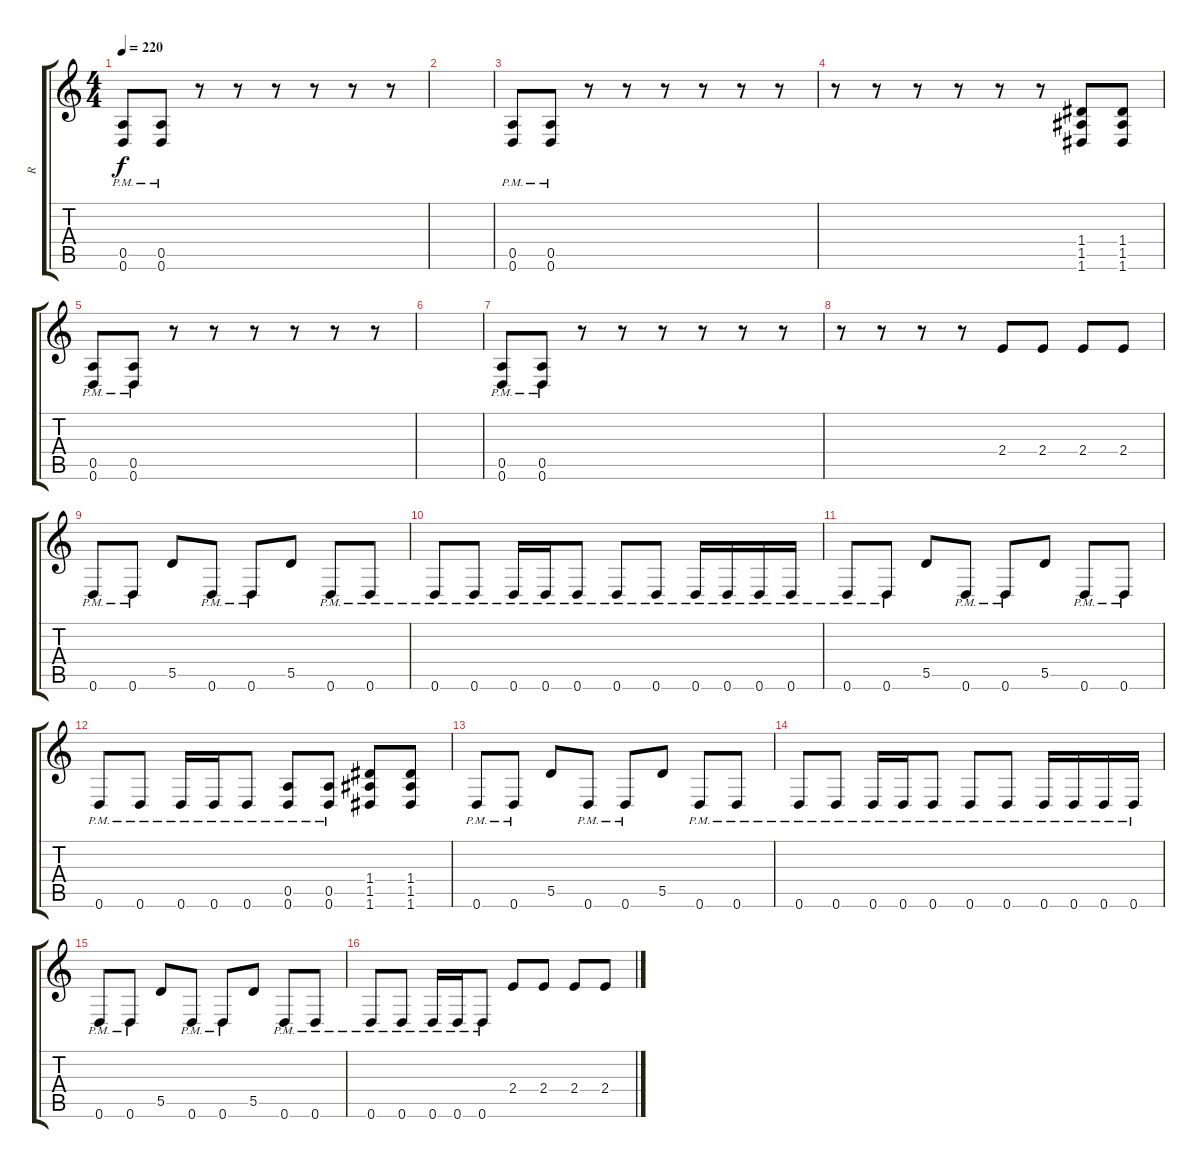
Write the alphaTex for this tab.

\track ("R" "R") {instrument overdrivenguitar}
\staff {score tabs}
\tuning (E4 B3 G3 D3 A2 D2) {hide}
\ts (4 4)
\tempo 220
\clef g2
\ks c
(0.5{pm} 0.6{pm}).8{dy f} (0.5{pm} 0.6{pm}).8 r.8 r.8 r.8 r.8 r.8 r.8 |
|
(0.5{pm} 0.6{pm}).8 (0.5{pm} 0.6{pm}).8 r.8 r.8 r.8 r.8 r.8 r.8 |
r.8 r.8 r.8 r.8 r.8 r.8 (1.4 1.5 1.6).8 (1.4 1.5 1.6).8 |
(0.5{pm} 0.6{pm}).8 (0.5{pm} 0.6{pm}).8 r.8 r.8 r.8 r.8 r.8 r.8 |
|
(0.5{pm} 0.6{pm}).8 (0.5{pm} 0.6{pm}).8 r.8 r.8 r.8 r.8 r.8 r.8 |
r.8 r.8 r.8 r.8 2.4.8 2.4.8 2.4.8 2.4.8 |
0.6{pm}.8 0.6{pm}.8 5.5.8 0.6{pm}.8 0.6{pm}.8 5.5.8 0.6{pm}.8 0.6{pm}.8 |
0.6{pm}.8 0.6{pm}.8 0.6{pm}.16 0.6{pm}.16 0.6{pm}.8 0.6{pm}.8 0.6{pm}.8 0.6{pm}.16 0.6{pm}.16 0.6{pm}.16 0.6{pm}.16 |
0.6{pm}.8 0.6{pm}.8 5.5.8 0.6{pm}.8 0.6{pm}.8 5.5.8 0.6{pm}.8 0.6{pm}.8 |
0.6{pm}.8 0.6{pm}.8 0.6{pm}.16 0.6{pm}.16 0.6{pm}.8 (0.5{pm} 0.6{pm}).8 (0.5{pm} 0.6{pm}).8 (1.4 1.5 1.6).8 (1.4 1.5 1.6).8 |
0.6{pm}.8 0.6{pm}.8 5.5.8 0.6{pm}.8 0.6{pm}.8 5.5.8 0.6{pm}.8 0.6{pm}.8 |
0.6{pm}.8 0.6{pm}.8 0.6{pm}.16 0.6{pm}.16 0.6{pm}.8 0.6{pm}.8 0.6{pm}.8 0.6{pm}.16 0.6{pm}.16 0.6{pm}.16 0.6{pm}.16 |
0.6{pm}.8 0.6{pm}.8 5.5.8 0.6{pm}.8 0.6{pm}.8 5.5.8 0.6{pm}.8 0.6{pm}.8 |
0.6{pm}.8 0.6{pm}.8 0.6{pm}.16 0.6{pm}.16 0.6{pm}.8 2.4.8 2.4.8 2.4.8 2.4.8
